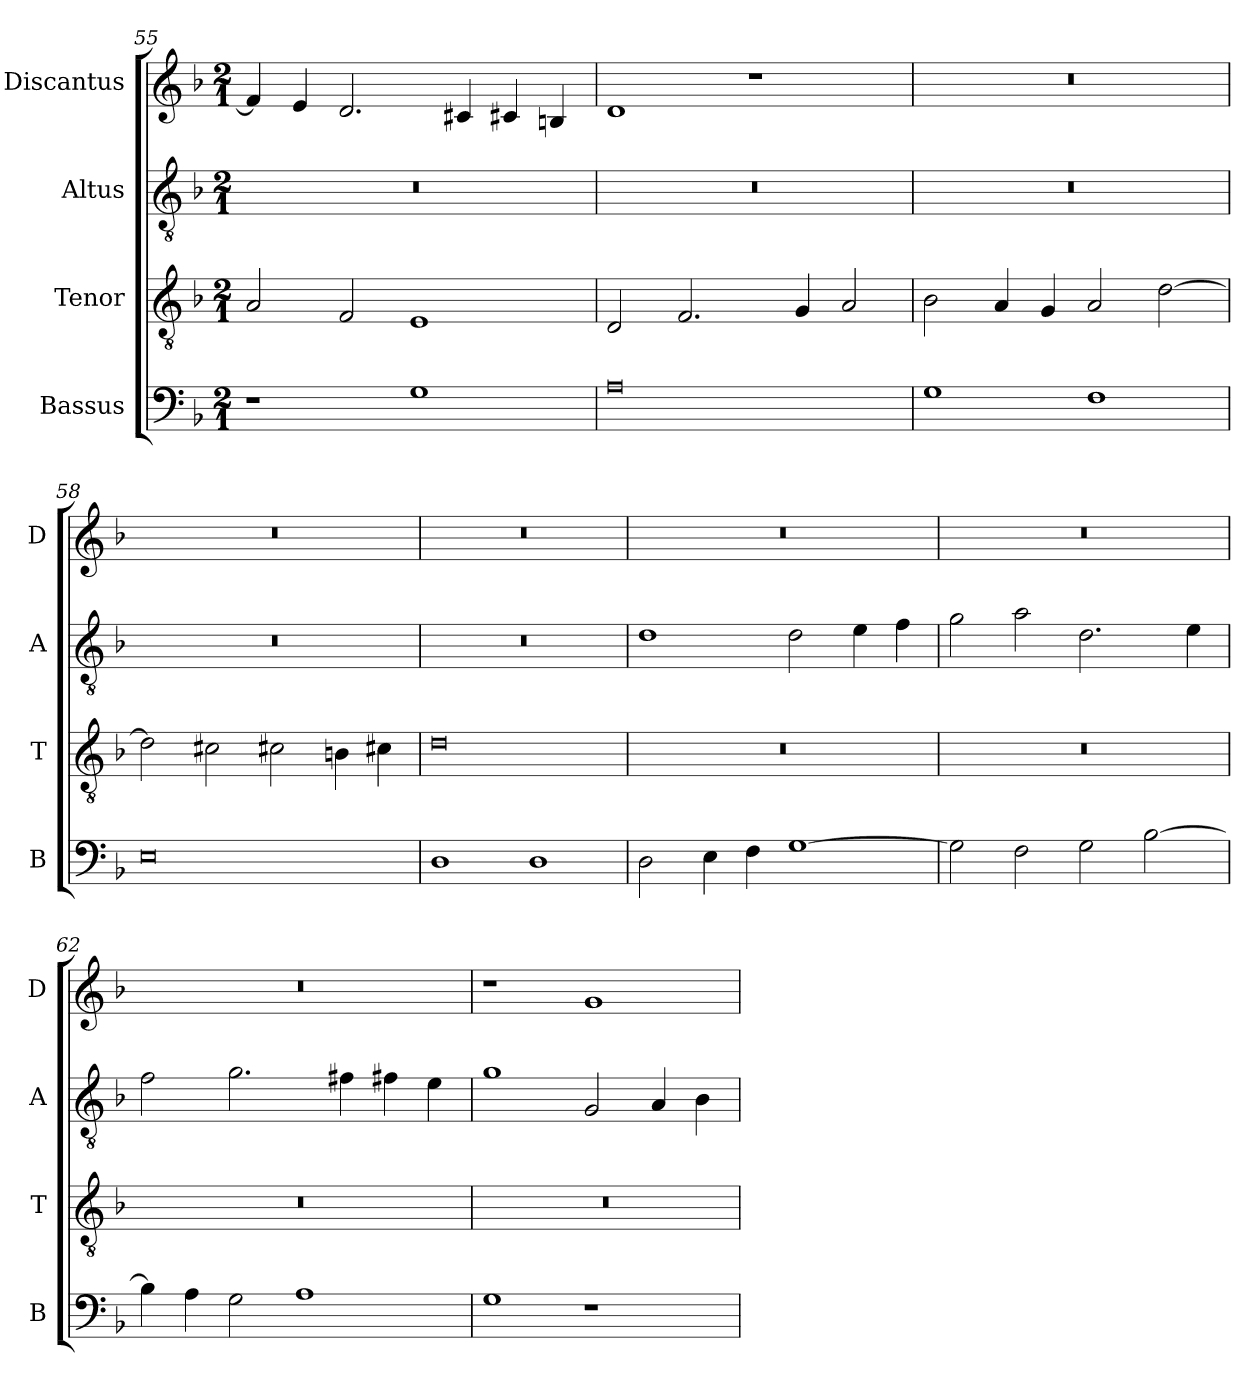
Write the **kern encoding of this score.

**kern	**kern	**kern	**kern
*part4	*part3	*part2	*part1
*staff4	*staff3	*staff2	*staff1
*I"Bassus	*I"Tenor	*I"Altus	*I"Discantus
*I'B	*I'T	*I'A	*I'D
*clefF4	*clefGv2	*clefGv2	*clefG2
*k[b-]	*k[b-]	*k[b-]	*k[b-]
*M2/1	*M2/1	*M2/1	*M2/1
=55	=55	=55	=55
1r	2A/	0r	4f/]
.	.	.	4e/
.	2F/	.	2.d/
1G	1E	.	.
.	.	.	4c#X/
.	.	.	4c#X/
.	.	.	4Bn/
=56	=56	=56	=56
0A	2D/	0r	1d
.	2.F/	.	.
.	.	.	1r
.	4G/	.	.
.	2A/	.	.
=57	=57	=57	=57
1G	2B-\	0r	0r
.	4A/	.	.
.	4G/	.	.
1F	2A/	.	.
.	[2d\	.	.
=58	=58	=58	=58
0E	2d\]	0r	0r
.	2c#X\	.	.
.	2c#X\	.	.
.	4Bn\	.	.
.	4c#X\	.	.
=59	=59	=59	=59
1D	0d	0r	0r
1D	.	.	.
=60	=60	=60	=60
2D\	0r	1d	0r
4E\	.	.	.
4F\	.	.	.
[1G	.	2d\	.
.	.	4e\	.
.	.	4f\	.
=61	=61	=61	=61
2G\]	0r	2g\	0r
2F\	.	2a\	.
2G\	.	2.d\	.
[2B-\	.	.	.
.	.	4e\	.
=62	=62	=62	=62
4B-\]	0r	2f\	0r
4A\	.	.	.
2G\	.	2.g\	.
1A	.	.	.
.	.	4f#X\	.
.	.	4f#X\	.
.	.	4e\	.
=63	=63	=63	=63
1G	0r	1g	1r
1r	.	2G/	1g
.	.	4A/	.
.	.	4B-\	.
=	=	=	=
*-	*-	*-	*-
